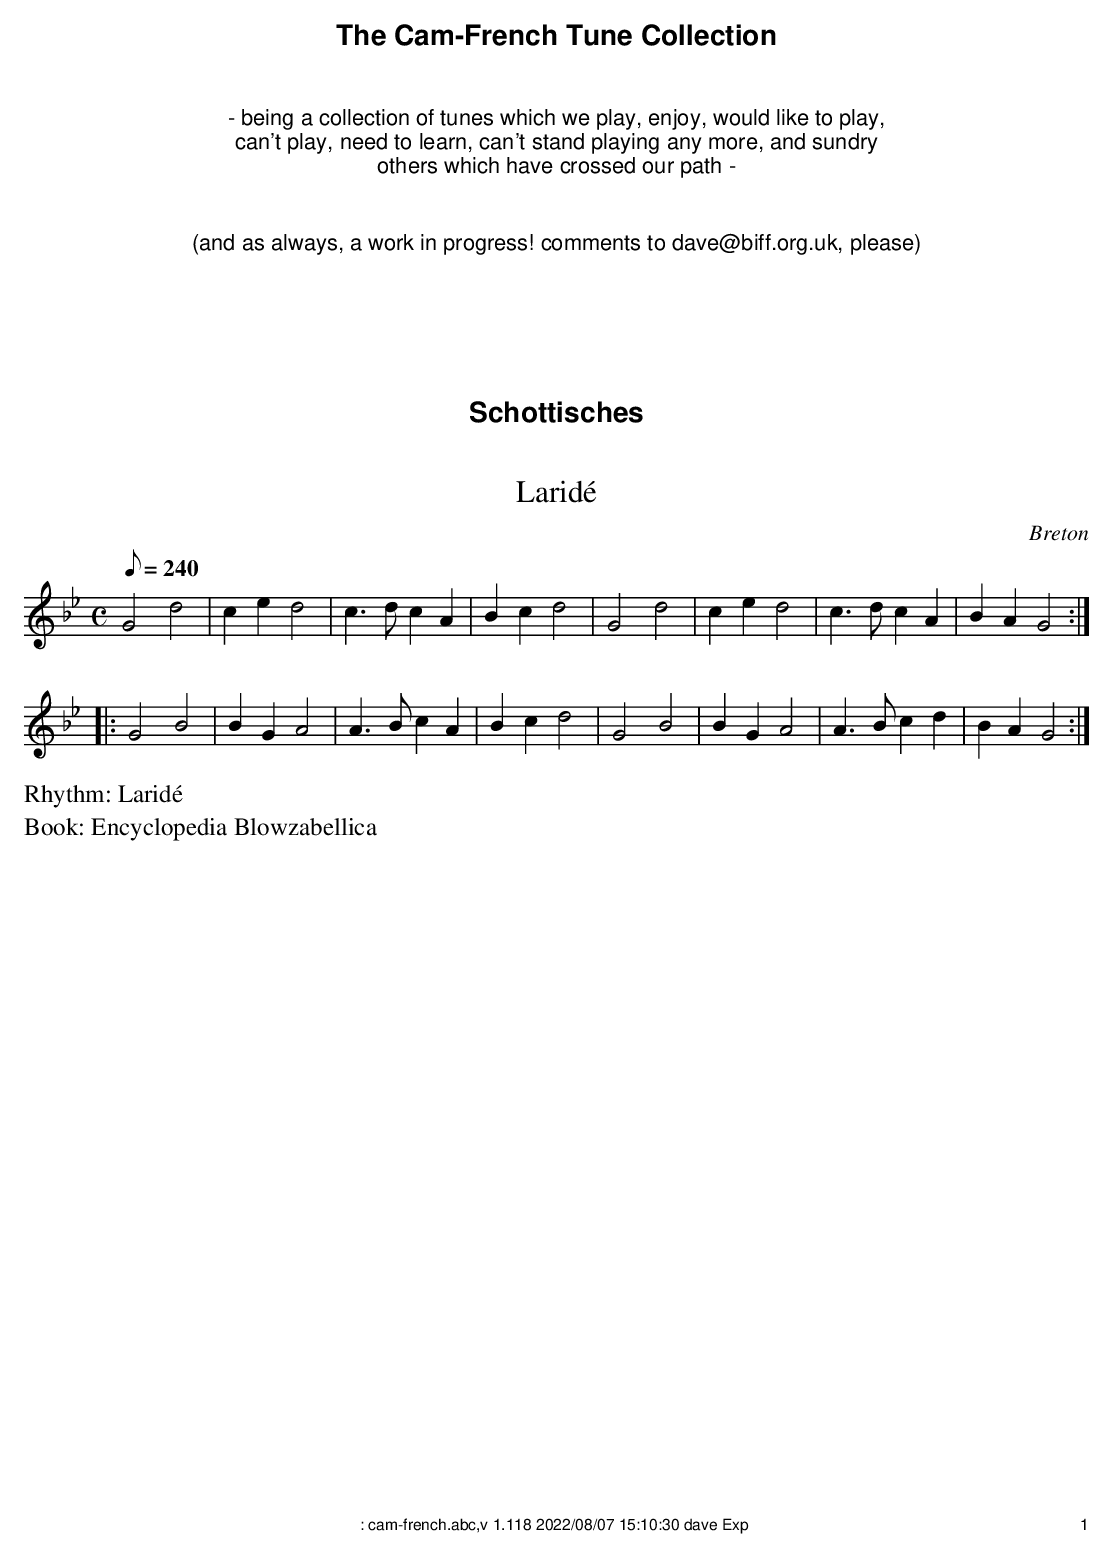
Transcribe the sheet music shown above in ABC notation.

X:1
T:Larid\'e
M:C
L:1/8
Q:240
C:Breton
K:Gm
G4 d4|c2 e2 d4|c3 d c2 A2|B2 c2 d4| \
G4 d4|c2 e2 d4|c3 d c2 A2|B2 A2 G4:|
|:G4 B4|B2 G2 A4|A3 B c2 A2|B2 c2 d4| \
G4 B4|B2 G2 A4|A3 B c2 d2|B2 A2 G4:|
